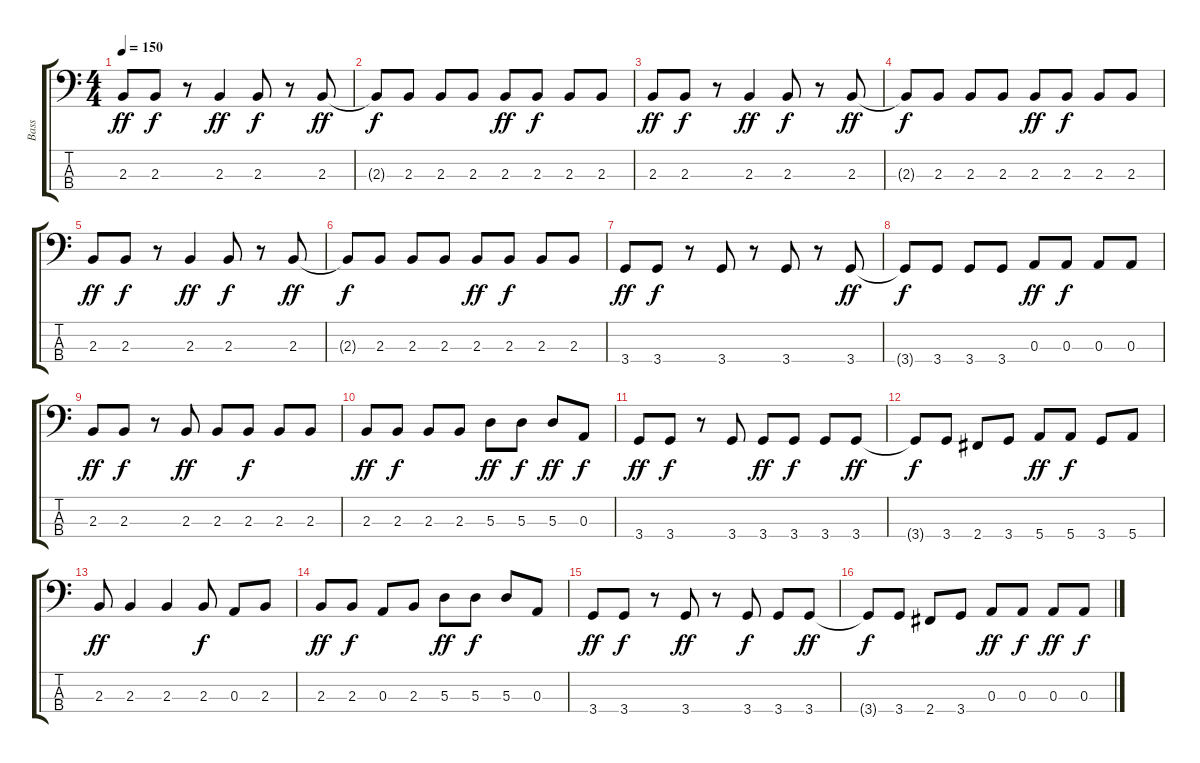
\track ("Bass" "Bass") {instrument electricbassfinger}
\staff {score tabs}
\tuning (G2 D2 A1 E1) {hide}
\ts (4 4)
\tempo 150
\clef f4
\ks c
2.3.8{dy ff} 2.3.8{dy f} r.8 2.3.4{dy ff} 2.3.8{dy f} r.8 2.3.8{dy ff} |
2.3{t}.8{dy f} 2.3.8 2.3.8 2.3.8 2.3.8{dy ff} 2.3.8{dy f} 2.3.8 2.3.8 |
2.3.8{dy ff} 2.3.8{dy f} r.8 2.3.4{dy ff} 2.3.8{dy f} r.8 2.3.8{dy ff} |
2.3{t}.8{dy f} 2.3.8 2.3.8 2.3.8 2.3.8{dy ff} 2.3.8{dy f} 2.3.8 2.3.8 |
2.3.8{dy ff} 2.3.8{dy f} r.8 2.3.4{dy ff} 2.3.8{dy f} r.8 2.3.8{dy ff} |
2.3{t}.8{dy f} 2.3.8 2.3.8 2.3.8 2.3.8{dy ff} 2.3.8{dy f} 2.3.8 2.3.8 |
3.4.8{dy ff} 3.4.8{dy f} r.8 3.4.8 r.8 3.4.8 r.8 3.4.8{dy ff} |
3.4{t}.8{dy f} 3.4.8 3.4.8 3.4.8 0.3.8{dy ff} 0.3.8{dy f} 0.3.8 0.3.8 |
2.3.8{dy ff} 2.3.8{dy f} r.8 2.3.8{dy ff} 2.3.8 2.3.8{dy f} 2.3.8 2.3.8 |
2.3.8{dy ff} 2.3.8{dy f} 2.3.8 2.3.8 5.3.8{dy ff} 5.3.8{dy f} 5.3.8{dy ff} 0.3.8{dy f} |
3.4.8{dy ff} 3.4.8{dy f} r.8 3.4.8 3.4.8{dy ff} 3.4.8{dy f} 3.4.8 3.4.8{dy ff} |
3.4{t}.8{dy f} 3.4.8 2.4.8 3.4.8 5.4.8{dy ff} 5.4.8{dy f} 3.4.8 5.4.8 |
2.3.8{dy ff} 2.3.4 2.3.4 2.3.8{dy f} 0.3.8 2.3.8 |
2.3.8{dy ff} 2.3.8{dy f} 0.3.8 2.3.8 5.3.8{dy ff} 5.3.8{dy f} 5.3.8 0.3.8 |
3.4.8{dy ff} 3.4.8{dy f} r.8 3.4.8{dy ff} r.8 3.4.8{dy f} 3.4.8 3.4.8{dy ff} |
3.4{t}.8{dy f} 3.4.8 2.4.8 3.4.8 0.3.8{dy ff} 0.3.8{dy f} 0.3.8{dy ff} 0.3.8{dy f}
